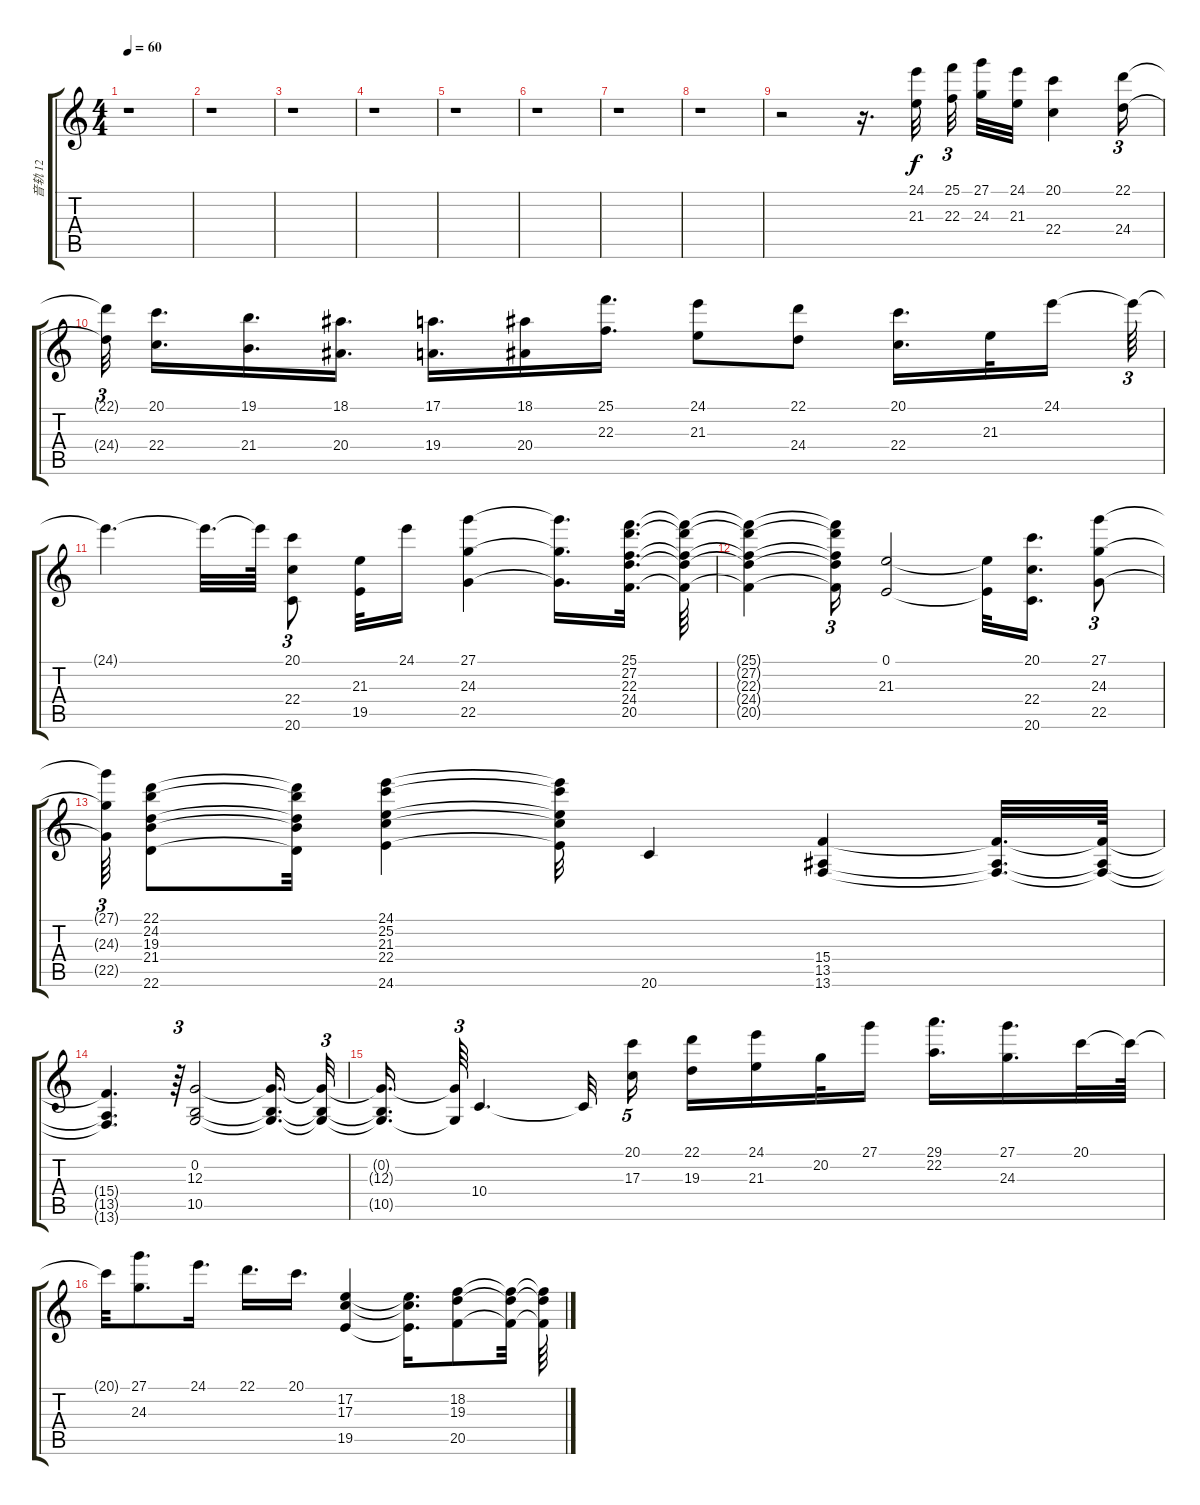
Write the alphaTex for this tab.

\track ("音轨 12" "音轨 12") {instrument stringensemble1}
\staff {score tabs}
\tuning (E4 B3 G3 D3 A2 E2) {hide}
\ts (4 4)
\tempo 60
\clef g2
\ks c
r.1{dy f} |
r.1 |
r.1 |
r.1 |
r.1 |
r.1 |
r.1 |
r.1 |
r.2 r.16{d} (24.1 21.3).32{volume 10 beam splitsecondary} (25.1 22.3).32{tu (3 2) beam splitsecondary} (27.1 24.3).32 (24.1 21.3).32 (20.1 22.4).4 (22.1 24.4).16{tu (3 2)} |
(22.1{t} 24.4{t}).32{tu (3 2) beam splitsecondary} (20.1 22.4).16{d} (19.1 21.4).16{d} (18.1 20.4).16{d volume 9} (17.1 19.4).16{d} (18.1 20.4).16 (25.1 22.3).16{d volume 10} (24.1 21.3).8 (22.1 24.4).8{volume 10} (20.1 22.4).16{d volume 10} 21.3.32{volume 9} 24.1.16{beam splitsecondary} 24.1{t}.64{tu (3 2)} |
24.1{t}.4{d} 24.1{t}.32{d} 24.1{t}.64 (20.1 22.4 20.6).8{tu (3 2) volume 8} (21.3 19.5).32{volume 9} 24.1.16{volume 9} (27.1 24.3 22.5).4{volume 9} (27.1{t} 24.3{t} 22.5{t}).16{d} (25.1 27.2 22.3 24.4 20.5).32{d volume 10} (25.1{t} 27.2{t} 22.3{t} 24.4{t} 20.5{t}).64 |
(25.1{t} 27.2{t} 22.3{t} 24.4{t} 20.5{t}).4 (25.1{t} 27.2{t} 22.3{t} 24.4{t} 20.5{t}).16{tu (3 2)} (0.1 21.3).2{volume 9} (0.1{t} 21.3{t}).32 (20.1 22.4 20.6).16{d volume 9} (27.1 24.3 22.5).8{tu (3 2) volume 9} |
(27.1{t} 24.3{t} 22.5{t}).64{tu (3 2)} (22.1 24.2 19.3 21.4 22.6).8{volume 10} (22.1{t} 24.2{t} 19.3{t} 21.4{t} 22.6{t}).32 (24.1 25.2 21.3 22.4 24.6).4{volume 10} (24.1{t} 25.2{t} 21.3{t} 22.4{t} 24.6{t}).32 20.6.4{volume 10} (15.4 13.5 13.6).4{volume 9} (15.4{t} 13.5{t} 13.6{t}).32{d} (15.4{t} 13.5{t} 13.6{t}).64 |
(15.4{t} 13.5{t} 13.6{t}).4{d} r.64{tu (3 2)} (0.2 12.3 10.5).2{volume 9} (0.2{t} 12.3{t} 10.5{t}).16{d} (0.2{t} 12.3{t} 10.5{t}).32{tu (3 2)} |
(0.2{t} 12.3{t} 10.5{t}).16{d} (12.3{t} 10.5{t}).64{tu (3 2)} 10.4.4{d} 10.4{t}.32 (20.1 17.3).16{tu (5 4) volume 10 beam splitsecondary} (22.1 19.3).16{volume 10} (24.1 21.3).16{volume 10} 20.2.32{volume 10} 27.1.16 (29.1 22.2).16{d volume 10} (27.1 24.3).16{d volume 10} 20.1.32{volume 11} 20.1{t}.64 |
20.1{t}.32 (27.1 24.3).8{d} 24.1.16{d volume 12} 22.1.16{d volume 12} 20.1.16{d volume 12} (17.2 17.3 19.5).4{volume 12} (17.2{t} 17.3{t} 19.5{t}).16{d} (18.2 19.3 20.5).8{volume 11} (18.2{t} 19.3{t} 20.5{t}).32 (18.2{t} 19.3{t} 20.5{t}).64
